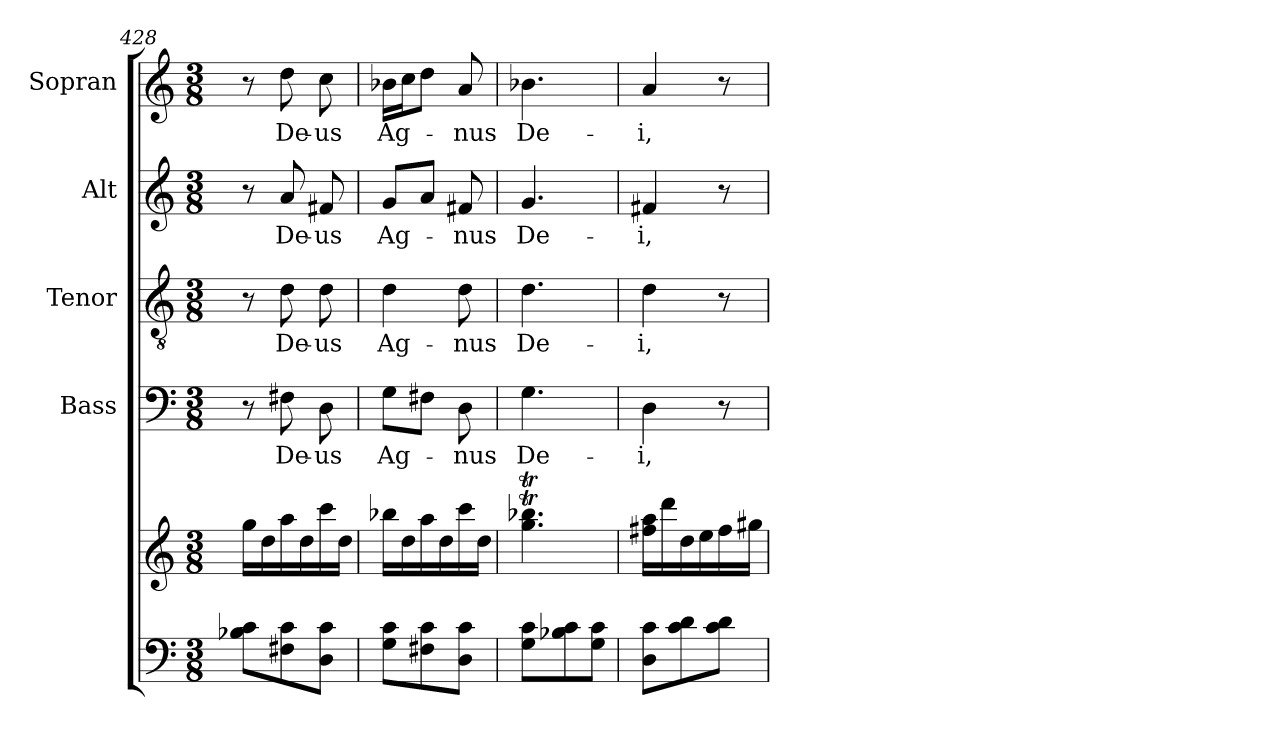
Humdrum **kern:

**kern	**kern	**kern	**text	**kern	**text	**kern	**text	**kern	**text
*part5	*part5	*part4	*part4	*part3	*part3	*part2	*part2	*part1	*part1
*staff6	*staff5	*staff4	*staff4	*staff3	*staff3	*staff2	*staff2	*staff1	*staff1
*	*	*I"Bass	*	*I"Tenor	*	*I"Alt	*	*I"Sopran	*
*	*	*I'B.	*	*I'T.	*	*I'A.	*	*I'S.	*
!!LO:LB:g=z
*clefF4	*clefG2	*clefF4	*	*clefGv2	*	*clefG2	*	*clefG2	*
*k[]	*k[]	*k[]	*	*k[]	*	*k[]	*	*k[]	*
*C:	*C:	*C:	*	*C:	*	*C:	*	*C:	*
*M3/8	*M3/8	*M3/8	*	*M3/8	*	*M3/8	*	*M3/8	*
=428	=428	=428	=428	=428	=428	=428	=428	=428	=428
8B-X\ 8c\L	16gg\LL	8r	.	8r	.	8r	.	8r	.
.	16dd\	.	.	.	.	.	.	.	.
!	!	!	!LO:LY:b	!	!LO:LY:b	!	!LO:LY:b	!	!LO:LY:b
8F#X\ 8c\	16aa\	8F#X\	De-	8d\	De-	8a/	De-	8dd\	De-
.	16dd\	.	.	.	.	.	.	.	.
!	!	!	!LO:LY:b	!	!LO:LY:b	!	!LO:LY:b	!	!LO:LY:b
8D\ 8c\J	16ccc\	8D\	-us	8d\	-us	8f#X/	-us	8cc\	-us
.	16dd\JJ	.	.	.	.	.	.	.	.
=429	=429	=429	=429	=429	=429	=429	=429	=429	=429
!	!	!	!LO:LY:b	!	!LO:LY:b	!	!LO:LY:b	!	!LO:LY:b
8G\ 8c\L	16bb-X\LL	8G\L	Ag-	4d\	Ag-	8g/L	Ag-	16b-X\LL	Ag-
.	16dd\	.	.	.	.	.	.	16cc\J	.
8F#X\ 8c\	16aa\	8F#X\J	.	.	.	8a/J	.	8dd\J	.
.	16dd\	.	.	.	.	.	.	.	.
!	!	!	!LO:LY:b	!	!LO:LY:b	!	!LO:LY:b	!	!LO:LY:b
8D\ 8c\J	16ccc\	8D\	-nus	8d\	-nus	8f#X/	-nus	8a/	-nus
.	16dd\JJ	.	.	.	.	.	.	.	.
=430	=430	=430	=430	=430	=430	=430	=430	=430	=430
!	!	!	!LO:LY:b	!	!LO:LY:b	!	!LO:LY:b	!	!LO:LY:b
8G\ 8c\L	4.gg\T 4.bb-X\T	4.G\	De-	4.d\	De-	4.g/	De-	4.b-X\	De-
8B-X\ 8c\	.	.	.	.	.	.	.	.	.
8G\ 8c\J	.	.	.	.	.	.	.	.	.
=431	=431	=431	=431	=431	=431	=431	=431	=431	=431
!	!	!	!LO:LY:b	!	!LO:LY:b	!	!LO:LY:b	!	!LO:LY:b
8D\ 8c\L	16ff#X\ 16aa\LL	4D\	-i,	4d\	-i,	4f#X/	-i,	4a/	-i,
.	16ddd\	.	.	.	.	.	.	.	.
8c\ 8d\	16dd\	.	.	.	.	.	.	.	.
.	16ee\	.	.	.	.	.	.	.	.
8c\ 8d\J	16ff#\	8r	.	8r	.	8r	.	8r	.
.	16gg#X\JJ	.	.	.	.	.	.	.	.
=	=	=	=	=	=	=	=	=	=
*-	*-	*-	*-	*-	*-	*-	*-	*-	*-
